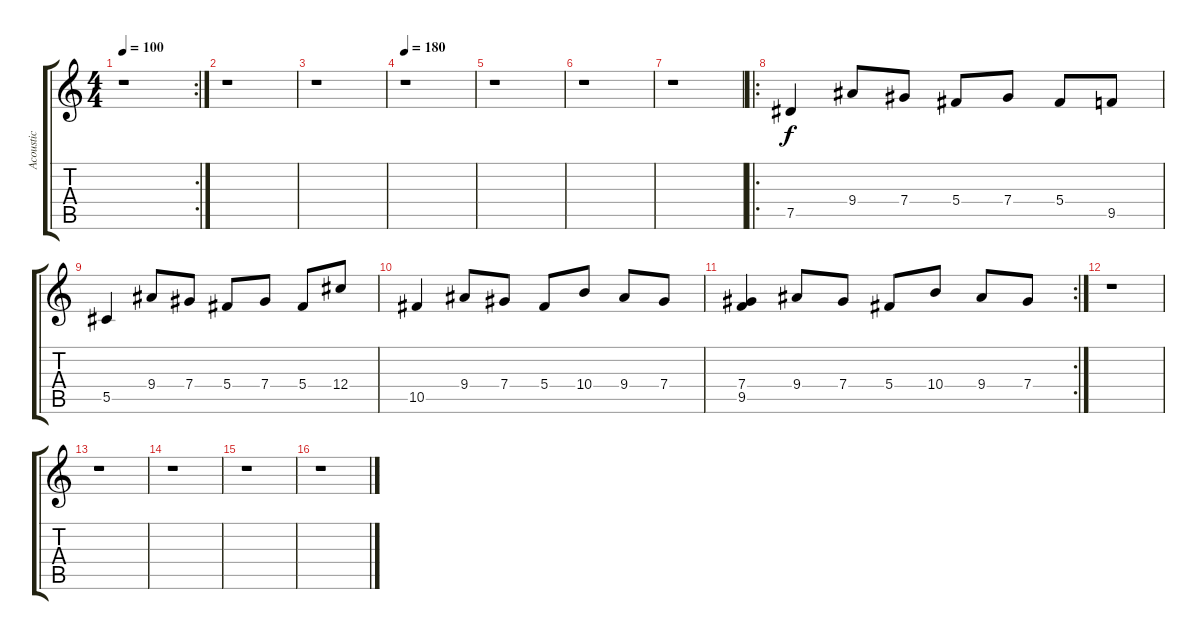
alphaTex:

\track ("Acoustic" "Acoustic") {instrument acousticguitarsteel}
\staff {score tabs}
\tuning (Eb4 Bb3 Gb3 Db3 Ab2 Eb2) {hide}
\rc 2
\ts (4 4)
\tempo 100
\clef g2
\ks c
r.1{dy f} |
r.1 |
r.1 |
\tempo 180
r.1 |
r.1 |
r.1 |
r.1 |
\ro
7.5.4 9.4.8 7.4.8 5.4.8 7.4.8 5.4.8 9.5.8 |
5.5.4 9.4.8 7.4.8 5.4.8 7.4.8 5.4.8 12.4.8 |
10.5.4 9.4.8 7.4.8 5.4.8 10.4.8 9.4.8 7.4.8 |
\rc 2
(7.4 9.5).4 9.4.8 7.4.8 5.4.8 10.4.8 9.4.8 7.4.8 |
r.1 |
r.1 |
r.1 |
r.1 |
r.1
